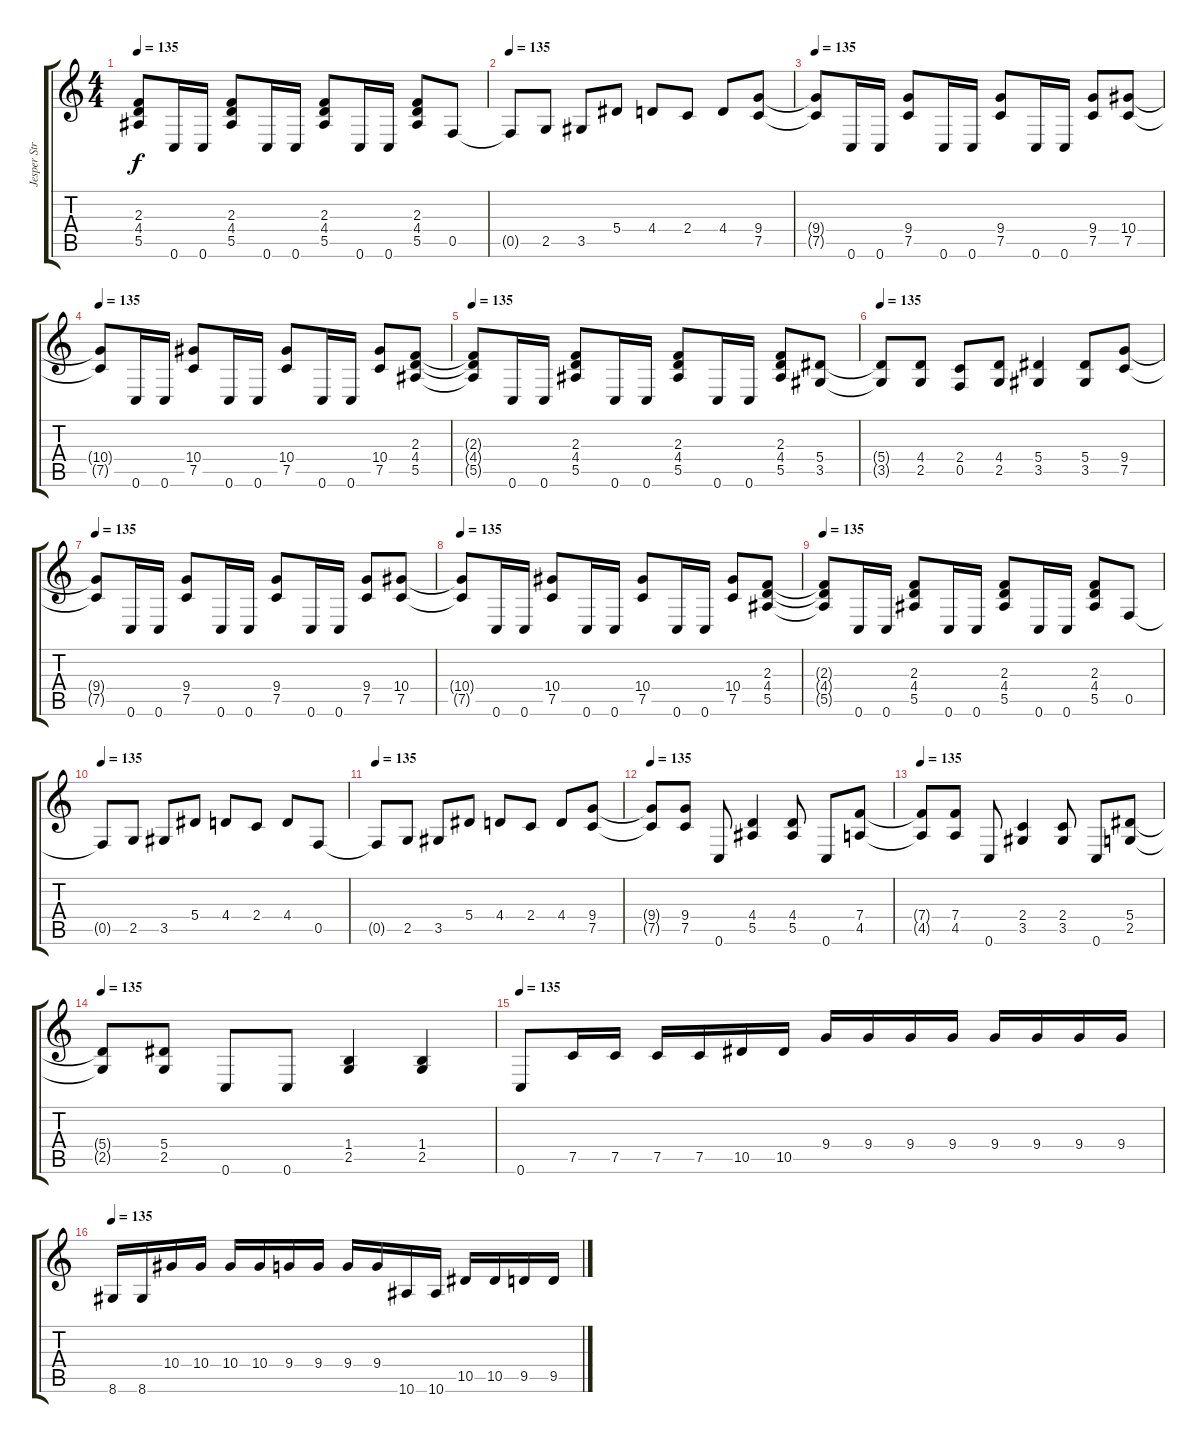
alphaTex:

\track ("Jesper Stromblad" "Jesper Str") {instrument overdrivenguitar}
\staff {score tabs}
\tuning (C4 G3 Eb3 Bb2 F2 C2) {hide}
\ts (4 4)
\tempo 135
\clef g2
\ks c
(2.3{t} 4.4{t} 5.5{t}).8{dy f} 0.6.16 0.6.16 (2.3 4.4 5.5).8 0.6.16 0.6.16 (2.3 4.4 5.5).8 0.6.16 0.6.16 (2.3 4.4 5.5).8 0.5.8 |
\tempo 135
0.5{t}.8 2.5.8 3.5.8 5.4.8 4.4.8 2.4.8 4.4.8 (9.4 7.5).8 |
\tempo 135
(9.4{t} 7.5{t}).8 0.6.16 0.6.16 (9.4 7.5).8 0.6.16 0.6.16 (9.4 7.5).8 0.6.16 0.6.16 (9.4 7.5).8 (10.4 7.5).8 |
\tempo 135
(10.4{t} 7.5{t}).8 0.6.16 0.6.16 (10.4 7.5).8 0.6.16 0.6.16 (10.4 7.5).8 0.6.16 0.6.16 (10.4 7.5).8 (2.3 4.4 5.5).8 |
\tempo 135
(2.3{t} 4.4{t} 5.5{t}).8 0.6.16 0.6.16 (2.3 4.4 5.5).8 0.6.16 0.6.16 (2.3 4.4 5.5).8 0.6.16 0.6.16 (2.3 4.4 5.5).8 (5.4 3.5).8 |
\tempo 135
(5.4{t} 3.5{t}).8 (4.4 2.5).8 (2.4 0.5).8 (4.4 2.5).8 (5.4 3.5).4 (5.4 3.5).8 (9.4 7.5).8 |
\tempo 135
(9.4{t} 7.5{t}).8 0.6.16 0.6.16 (9.4 7.5).8 0.6.16 0.6.16 (9.4 7.5).8 0.6.16 0.6.16 (9.4 7.5).8 (10.4 7.5).8 |
\tempo 135
(10.4{t} 7.5{t}).8 0.6.16 0.6.16 (10.4 7.5).8 0.6.16 0.6.16 (10.4 7.5).8 0.6.16 0.6.16 (10.4 7.5).8 (2.3 4.4 5.5).8 |
\tempo 135
(2.3{t} 4.4{t} 5.5{t}).8 0.6.16 0.6.16 (2.3 4.4 5.5).8 0.6.16 0.6.16 (2.3 4.4 5.5).8 0.6.16 0.6.16 (2.3 4.4 5.5).8 0.5.8 |
\tempo 135
0.5{t}.8 2.5.8 3.5.8 5.4.8 4.4.8 2.4.8 4.4.8 0.5.8 |
\tempo 135
0.5{t}.8 2.5.8 3.5.8 5.4.8 4.4.8 2.4.8 4.4.8 (9.4 7.5).8 |
\tempo 135
(9.4{t} 7.5{t}).8 (9.4 7.5).8 0.6.8 (4.4 5.5).4 (4.4 5.5).8 0.6.8 (7.4 4.5).8 |
\tempo 135
(7.4{t} 4.5{t}).8 (7.4 4.5).8 0.6.8 (2.4 3.5).4 (2.4 3.5).8 0.6.8 (5.4 2.5).8 |
\tempo 135
(5.4{t} 2.5{t}).8 (5.4 2.5).8 0.6.8 0.6.8 (1.4 2.5).4 (1.4 2.5).4 |
\tempo 135
0.6.8{balance 4} 7.5.16 7.5.16 7.5.16 7.5.16 10.5.16 10.5.16 9.4.16 9.4.16 9.4.16 9.4.16 9.4.16 9.4.16 9.4.16 9.4.16 |
\tempo 135
8.6.16 8.6.16 10.4.16 10.4.16 10.4.16 10.4.16 9.4.16 9.4.16 9.4.16 9.4.16 10.6.16 10.6.16 10.5.16 10.5.16 9.5.16 9.5.16
